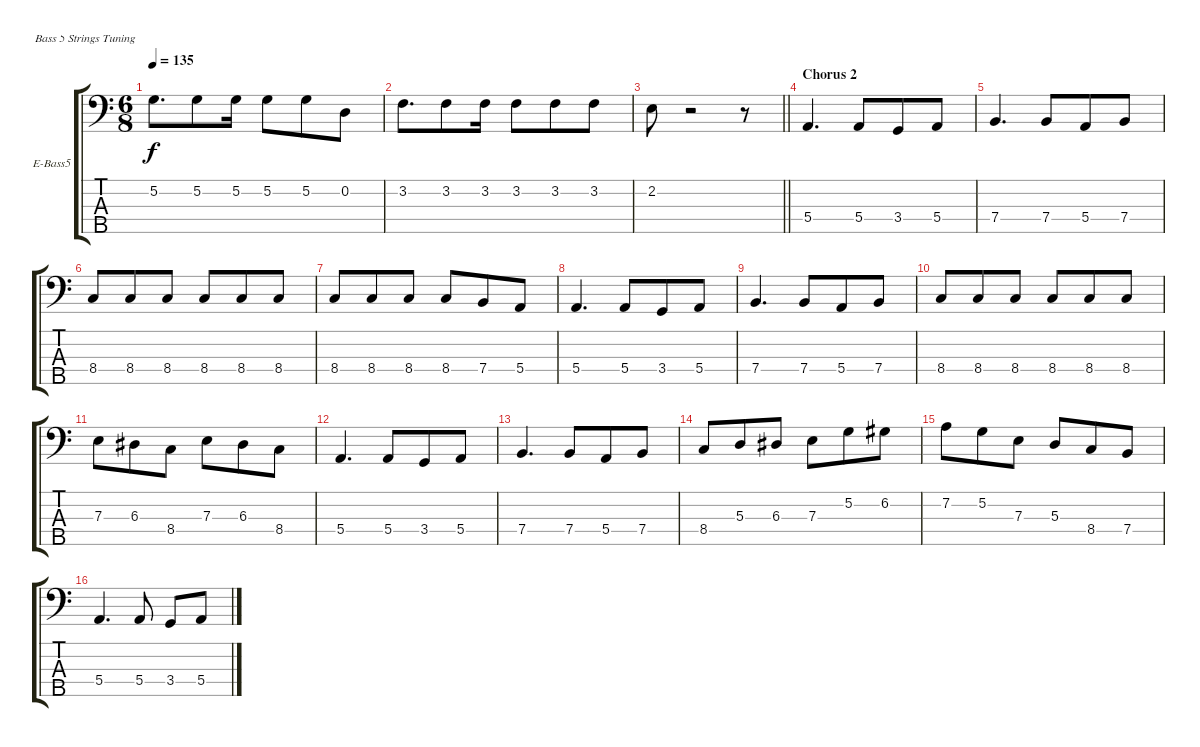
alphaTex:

\bracketExtendMode groupsimilarinstruments
\firstSystemTrackNameOrientation horizontal
\otherSystemsTrackNameOrientation horizontal
\track ("bass (Andrey Stefnuk)" "E-Bass5") {instrument electricbassfinger}
\staff {score tabs}
\tuning (G2 D2 A1 E1 B0)
\ts (6 8)
\tempo 135
\clef f4
\ks aminor
5.2.8{d dy f} 5.2.8 5.2.16 5.2.8 5.2.8 0.2.8 |
3.2.8{d} 3.2.8 3.2.16 3.2.8 3.2.8 3.2.8 |
\barLineRight lightlight
2.2.8 r.2 r.8 |
\section ("" "Chorus 2")
5.4.4{d} 5.4.8 3.4.8 5.4.8 |
7.4.4{d} 7.4.8 5.4.8 7.4.8 |
8.4.8 8.4.8 8.4.8 8.4.8 8.4.8 8.4.8 |
8.4.8 8.4.8 8.4.8 8.4.8 7.4.8 5.4.8 |
5.4.4{d} 5.4.8 3.4.8 5.4.8 |
7.4.4{d} 7.4.8 5.4.8 7.4.8 |
8.4.8 8.4.8 8.4.8 8.4.8 8.4.8 8.4.8 |
7.3.8 6.3.8 8.4.8 7.3.8 6.3.8 8.4.8 |
5.4.4{d} 5.4.8 3.4.8 5.4.8 |
7.4.4{d} 7.4.8 5.4.8 7.4.8 |
8.4.8 5.3.8 6.3.8 7.3.8 5.2.8 6.2.8 |
7.2.8 5.2.8 7.3.8 5.3.8 8.4.8 7.4.8 |
\beaming (8 2 2 2 2)
5.4.4{d} 5.4.8 3.4.8 5.4.8
